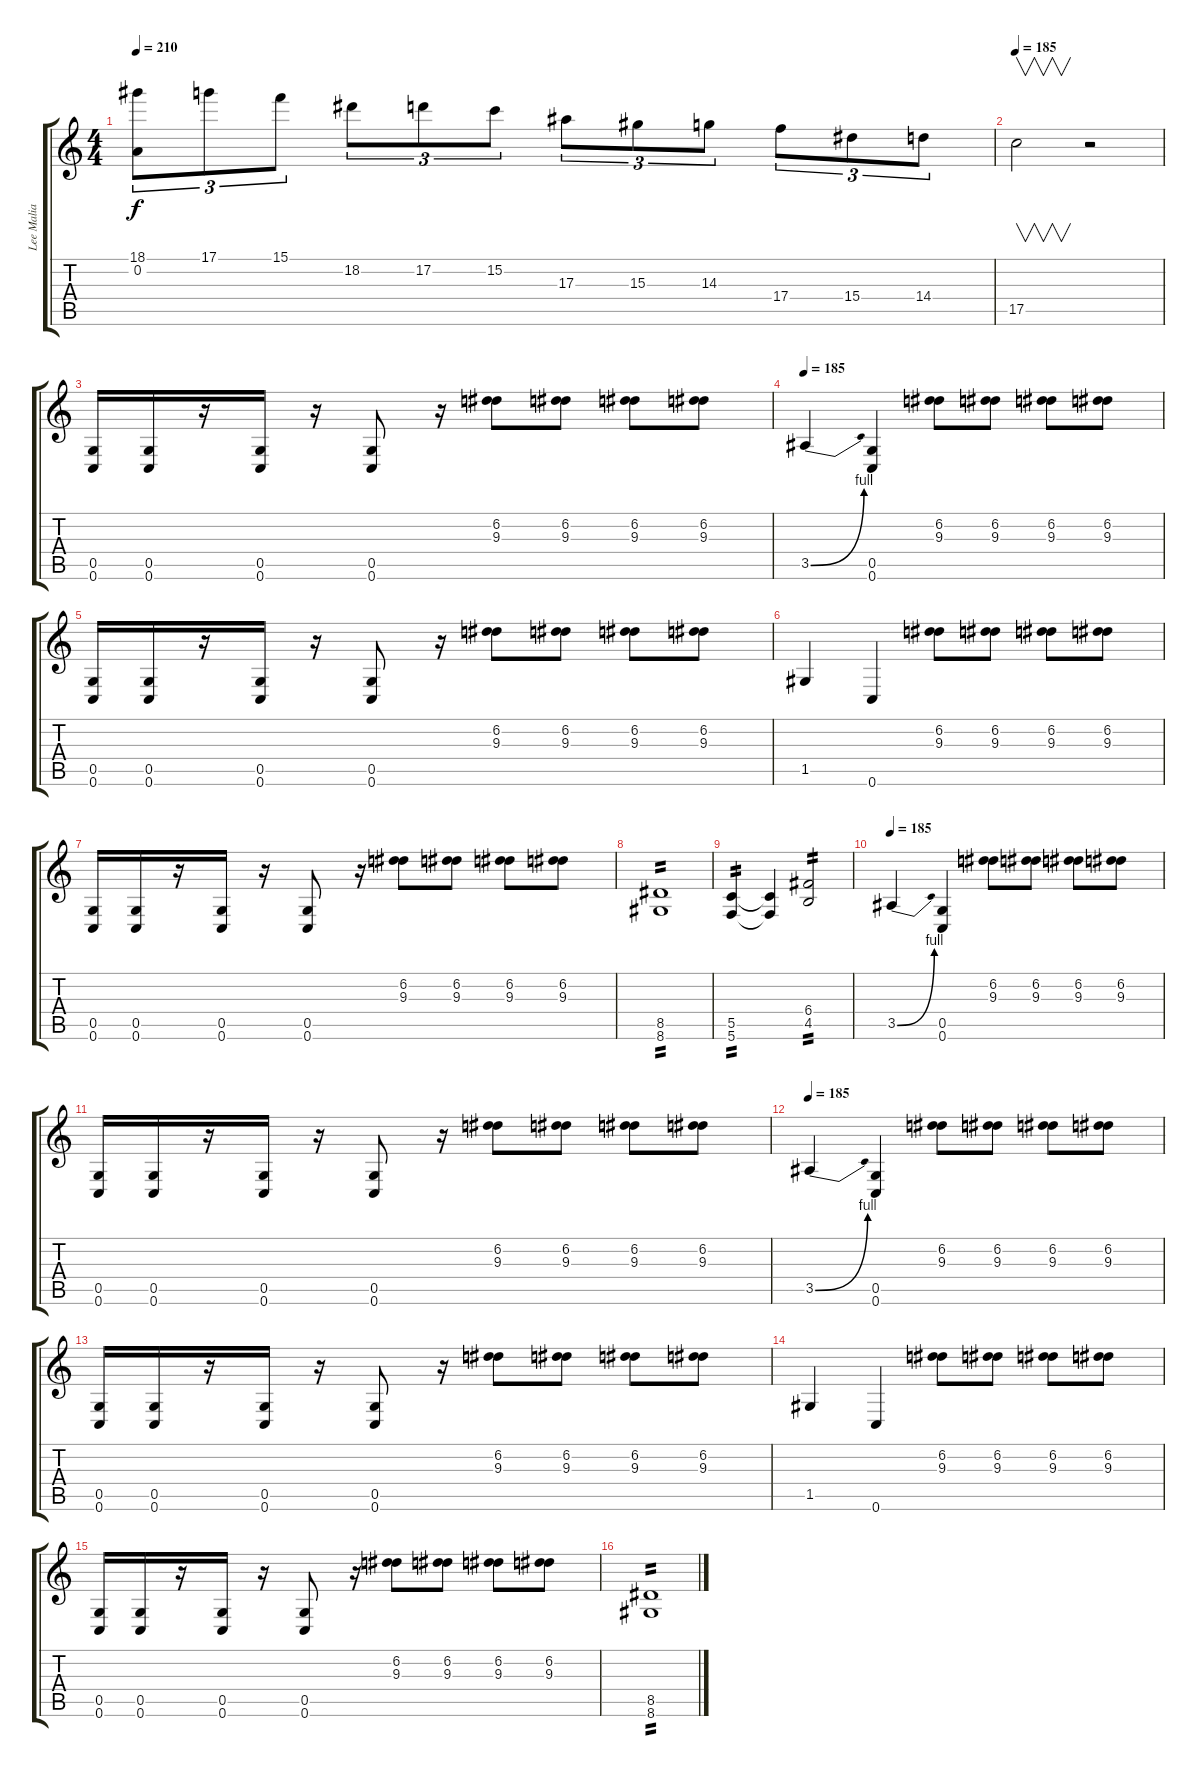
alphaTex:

\track ("Lee Malia" "Lee Malia") {instrument distortionguitar}
\staff {score tabs}
\tuning (D4 A3 F3 C3 G2 C2) {hide}
\ts (4 4)
\tempo 210
\clef g2
\ks c
(18.1 0.2).8{tu (3 2) dy f} 17.1.8{tu (3 2)} 15.1.8{tu (3 2)} 18.2.8{tu (3 2)} 17.2.8{tu (3 2)} 15.2.8{tu (3 2)} 17.3.8{tu (3 2)} 15.3.8{tu (3 2)} 14.3.8{tu (3 2)} 17.4.8{tu (3 2)} 15.4.8{tu (3 2)} 14.4.8{tu (3 2)} |
\tempo 185
17.5.2{v} r.2 |
(0.5 0.6).16 (0.5 0.6).16 r.16 (0.5 0.6).16 r.16 (0.5 0.6).8 r.16 (6.2 9.3).8 (6.2 9.3).8 (6.2 9.3).8 (6.2 9.3).8 |
\tempo 185
3.5{be (bend 0 0 60 4)}.4 (0.5 0.6).4 (6.2 9.3).8 (6.2 9.3).8 (6.2 9.3).8 (6.2 9.3).8 |
(0.5 0.6).16 (0.5 0.6).16 r.16 (0.5 0.6).16 r.16 (0.5 0.6).8 r.16 (6.2 9.3).8 (6.2 9.3).8 (6.2 9.3).8 (6.2 9.3).8 |
1.5.4 0.6.4 (6.2 9.3).8 (6.2 9.3).8 (6.2 9.3).8 (6.2 9.3).8 |
(0.5 0.6).16 (0.5 0.6).16 r.16 (0.5 0.6).16 r.16 (0.5 0.6).8 r.16 (6.2 9.3).8 (6.2 9.3).8 (6.2 9.3).8 (6.2 9.3).8 |
(8.5 8.6).1{tp 2} |
(5.5 5.6).4{tp 2} (5.5{t} 5.6{t}).4 (6.4 4.5).2{tp 2} |
\tempo 185
3.5{be (bend 0 0 60 4)}.4 (0.5 0.6).4 (6.2 9.3).8 (6.2 9.3).8 (6.2 9.3).8 (6.2 9.3).8 |
(0.5 0.6).16 (0.5 0.6).16 r.16 (0.5 0.6).16 r.16 (0.5 0.6).8 r.16 (6.2 9.3).8 (6.2 9.3).8 (6.2 9.3).8 (6.2 9.3).8 |
\tempo 185
3.5{be (bend 0 0 60 4)}.4 (0.5 0.6).4 (6.2 9.3).8 (6.2 9.3).8 (6.2 9.3).8 (6.2 9.3).8 |
(0.5 0.6).16 (0.5 0.6).16 r.16 (0.5 0.6).16 r.16 (0.5 0.6).8 r.16 (6.2 9.3).8 (6.2 9.3).8 (6.2 9.3).8 (6.2 9.3).8 |
1.5.4 0.6.4 (6.2 9.3).8 (6.2 9.3).8 (6.2 9.3).8 (6.2 9.3).8 |
(0.5 0.6).16 (0.5 0.6).16 r.16 (0.5 0.6).16 r.16 (0.5 0.6).8 r.16 (6.2 9.3).8 (6.2 9.3).8 (6.2 9.3).8 (6.2 9.3).8 |
(8.5 8.6).1{tp 2}
